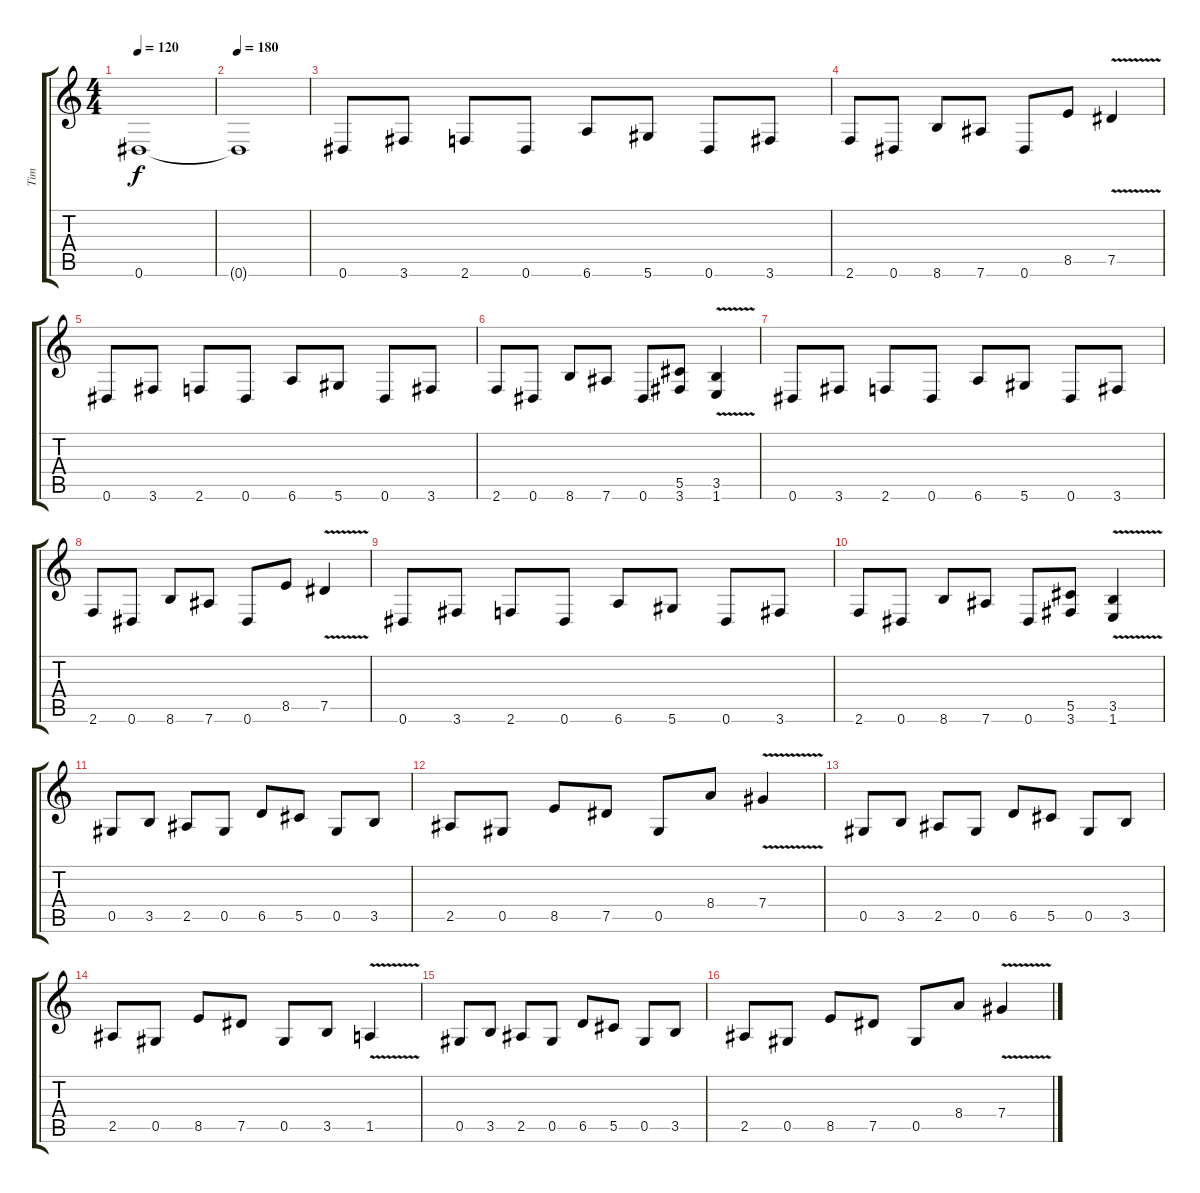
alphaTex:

\track ("Tim" "Tim") {instrument overdrivenguitar}
\staff {score tabs}
\tuning (Eb4 Bb3 Gb3 Db3 Ab2 Eb2) {hide}
\ts (4 4)
\tempo 120
\clef g2
\ks c
0.6{t}.1{dy f} |
\tempo 180
0.6{t}.1 |
0.6.8 3.6.8 2.6.8 0.6.8 6.6.8 5.6.8 0.6.8 3.6.8 |
2.6.8 0.6.8 8.6.8 7.6.8 0.6.8 8.5.8 7.5{v}.4 |
0.6.8 3.6.8 2.6.8 0.6.8 6.6.8 5.6.8 0.6.8 3.6.8 |
2.6.8 0.6.8 8.6.8 7.6.8 0.6.8 (5.5 3.6).8 (3.5 1.6{v}).4 |
0.6.8 3.6.8 2.6.8 0.6.8 6.6.8 5.6.8 0.6.8 3.6.8 |
2.6.8 0.6.8 8.6.8 7.6.8 0.6.8 8.5.8 7.5{v}.4 |
0.6.8 3.6.8 2.6.8 0.6.8 6.6.8 5.6.8 0.6.8 3.6.8 |
2.6.8 0.6.8 8.6.8 7.6.8 0.6.8 (5.5 3.6).8 (3.5 1.6{v}).4 |
0.5.8 3.5.8 2.5.8 0.5.8 6.5.8 5.5.8 0.5.8 3.5.8 |
2.5.8 0.5.8 8.5.8 7.5.8 0.5.8 8.4.8 7.4{v}.4 |
0.5.8 3.5.8 2.5.8 0.5.8 6.5.8 5.5.8 0.5.8 3.5.8 |
2.5.8 0.5.8 8.5.8 7.5.8 0.5.8 3.5.8 1.5{v}.4 |
0.5.8 3.5.8 2.5.8 0.5.8 6.5.8 5.5.8 0.5.8 3.5.8 |
2.5.8 0.5.8 8.5.8 7.5.8 0.5.8 8.4.8 7.4{v}.4
